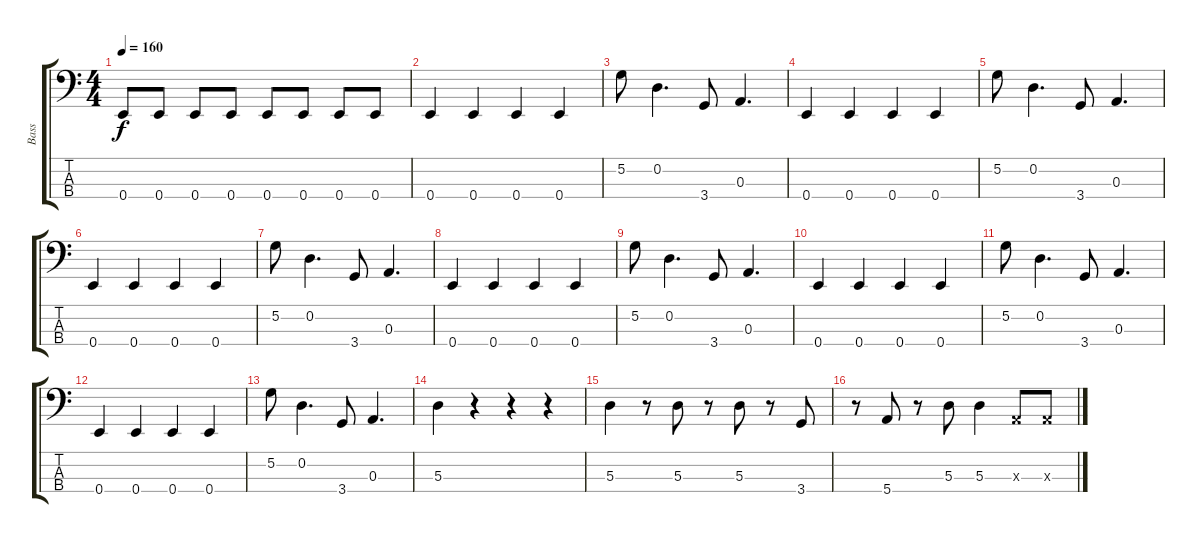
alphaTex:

\track ("Bass" "Bass") {instrument electricbassfinger}
\staff {score tabs}
\tuning (G2 D2 A1 E1) {hide}
\ts (4 4)
\tempo 160
\clef f4
\ks c
0.4.8{dy f} 0.4.8 0.4.8 0.4.8 0.4.8 0.4.8 0.4.8 0.4.8 |
0.4.4 0.4.4 0.4.4 0.4.4 |
5.2.8 0.2.4{d} 3.4.8 0.3.4{d} |
0.4.4 0.4.4 0.4.4 0.4.4 |
5.2.8 0.2.4{d} 3.4.8 0.3.4{d} |
0.4.4 0.4.4 0.4.4 0.4.4 |
5.2.8 0.2.4{d} 3.4.8 0.3.4{d} |
0.4.4 0.4.4 0.4.4 0.4.4 |
5.2.8 0.2.4{d} 3.4.8 0.3.4{d} |
0.4.4 0.4.4 0.4.4 0.4.4 |
5.2.8 0.2.4{d} 3.4.8 0.3.4{d} |
0.4.4 0.4.4 0.4.4 0.4.4 |
5.2.8 0.2.4{d} 3.4.8 0.3.4{d} |
5.3.4 r.4 r.4 r.4 |
5.3.4 r.8 5.3.8 r.8 5.3.8 r.8 3.4.8 |
r.8 5.4.8 r.8 5.3.8 5.3.4 0.3{x}.8 0.3{x}.8
